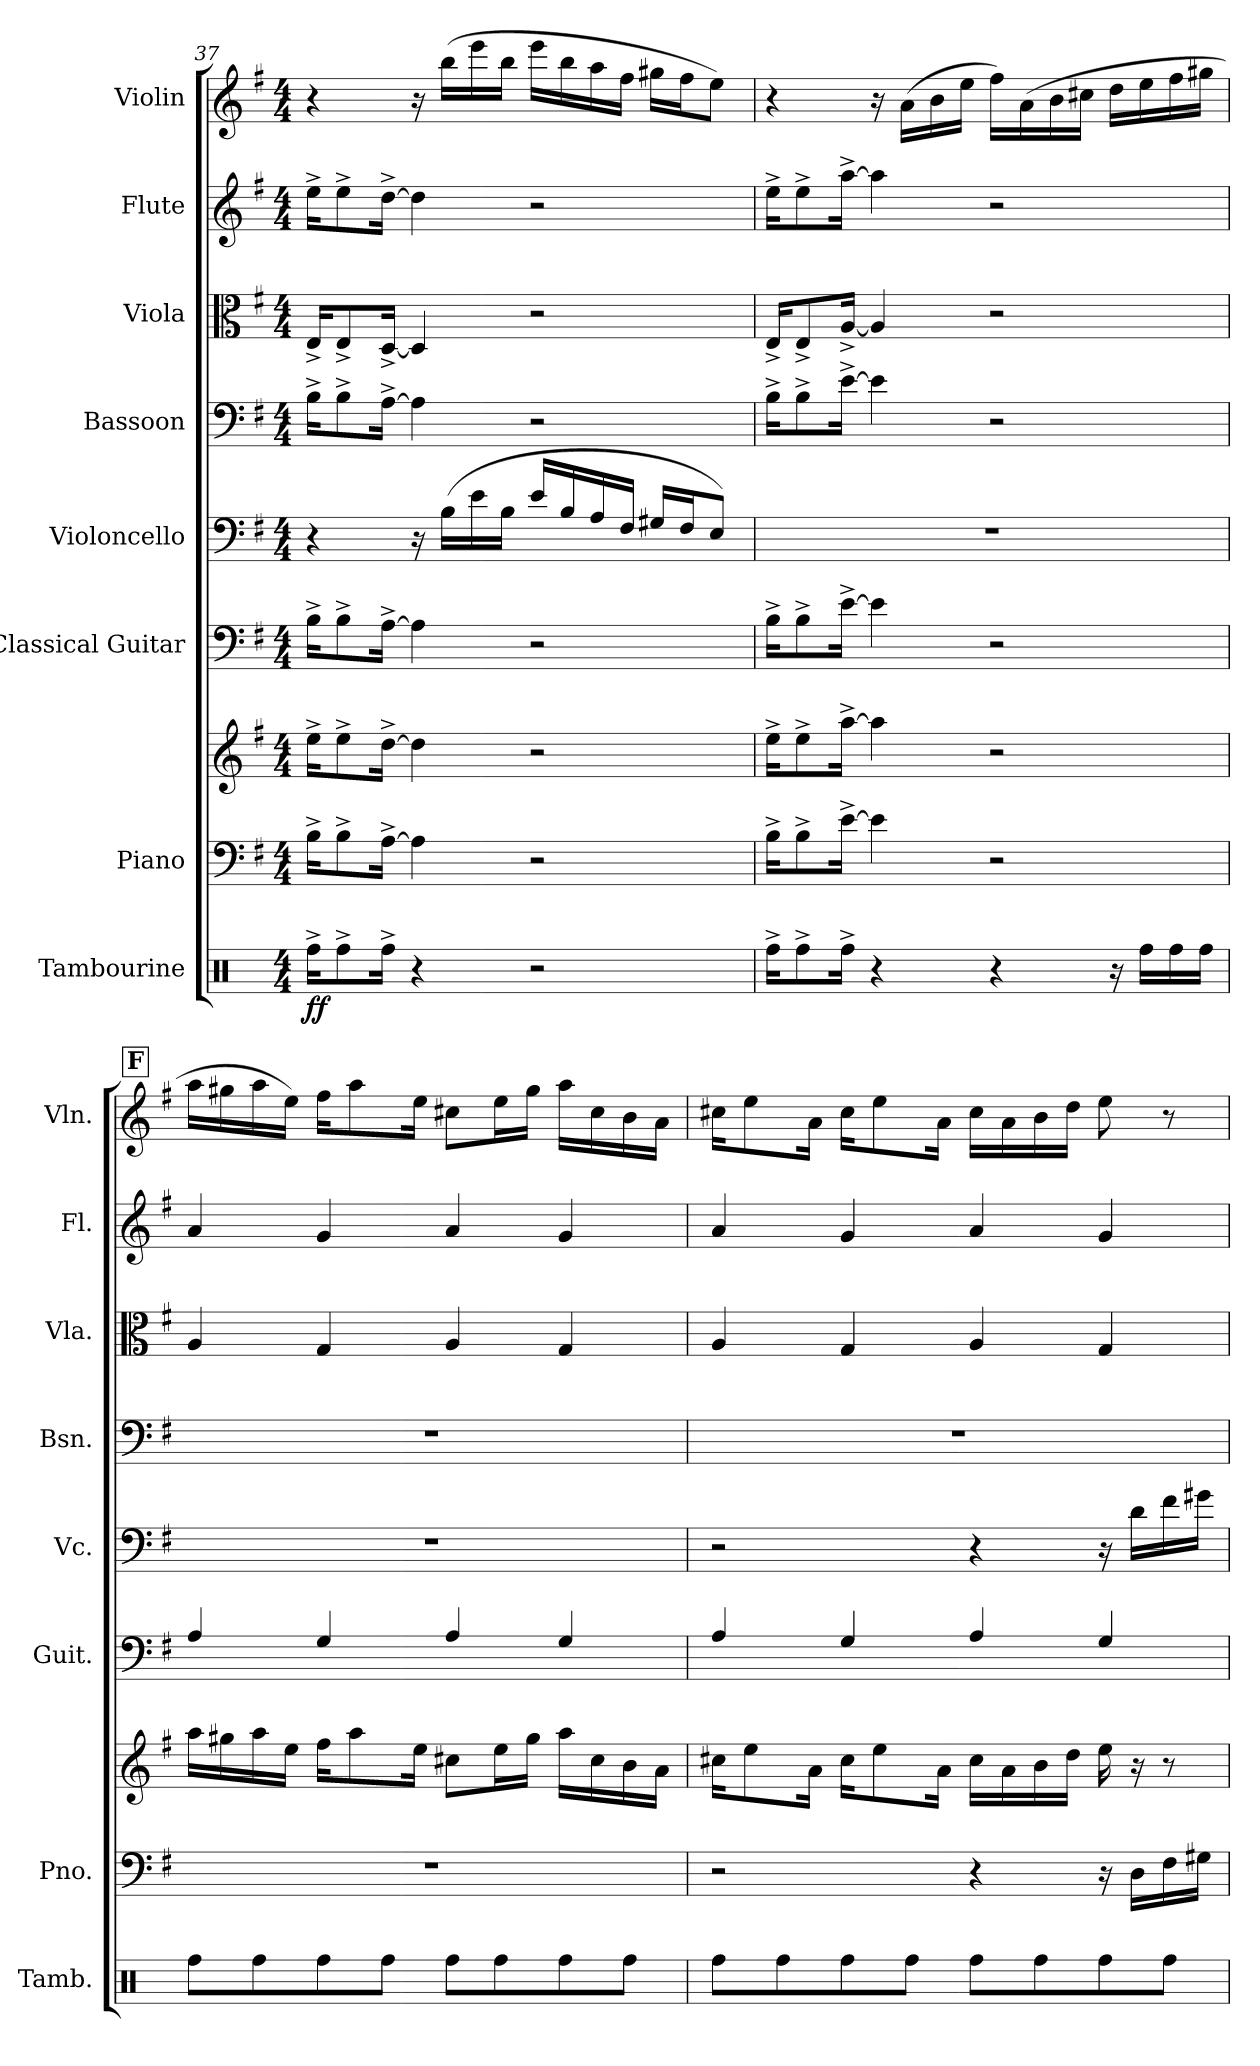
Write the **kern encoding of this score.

**kern	**dynam	**kern	**kern	**kern	**kern	**kern	**kern	**kern	**kern
*part8	*part8	*part7	*part7	*part6	*part5	*part4	*part3	*part2	*part1
*staff9	*staff9	*staff8	*staff7	*staff6	*staff5	*staff4	*staff3	*staff2	*staff1
*I"Tambourine	*	*I"Piano	*	*I"Classical Guitar	*I"Violoncello	*I"Bassoon	*I"Viola	*I"Flute	*I"Violin
*I'Tamb.	*	*I'Pno.	*	*I'Guit.	*I'Vc.	*I'Bsn.	*I'Vla.	*I'Fl.	*I'Vln.
*clefX	*	*clefF4	*clefG2	*clefF4	*clefF4	*clefF4	*clefC3	*clefG2	*clefG2
*k[]	*	*k[f#]	*k[f#]	*k[f#]	*k[f#]	*k[f#]	*k[f#]	*k[f#]	*k[f#]
*M4/4	*	*M4/4	*M4/4	*M4/4	*M4/4	*M4/4	*M4/4	*M4/4	*M4/4
=37	=37	=37	=37	=37	=37	=37	=37	=37	=37
!	!LO:DY:b	!	!	!	!	!	!	!	!
!	!LO:DY:n=1:b	!	!	!	!	!	!	!	!
16Rff^\KL	f f	16B^\KL	16ee^\KL	16B^\KL	4r	16B^\KL	16E^/KL	16ee^\KL	4r
8Rff^\	.	8B^\	8ee^\	8B^\	.	8B^\	8E^/	8ee^\	.
16Rff^\Jk	.	[16A^\Jk	[16dd^\Jk	[16A^\Jk	.	[16A^\Jk	[16D^/Jk	[16dd^\Jk	.
4r	.	4A\]	4dd\]	4A\]	16r	4A\]	4D/]	4dd\]	16r
.	.	.	.	.	(16B\LL	.	.	.	(16bb\LL
.	.	.	.	.	16e\	.	.	.	16eee\
.	.	.	.	.	16B\JJ	.	.	.	16bb\JJ
2r	.	2r	2r	2r	16e/LL	2r	2r	2r	16eee\LL
.	.	.	.	.	16B/	.	.	.	16bb\
.	.	.	.	.	16A/	.	.	.	16aa\
.	.	.	.	.	16F#/JJ	.	.	.	16ff#\JJ
.	.	.	.	.	16G#X/LL	.	.	.	16gg#X\LL
.	.	.	.	.	16F#/J	.	.	.	16ff#\J
.	.	.	.	.	8E/J)	.	.	.	8ee\J)
=38	=38	=38	=38	=38	=38	=38	=38	=38	=38
16Rff^\KL	.	16B^\KL	16ee^\KL	16B^\KL	1r	16B^\KL	16E^/KL	16ee^\KL	4r
8Rff^\	.	8B^\	8ee^\	8B^\	.	8B^\	8E^/	8ee^\	.
16Rff^\Jk	.	[16e^\Jk	[16aa^\Jk	[16e^\Jk	.	[16e^\Jk	[16A^/Jk	[16aa^\Jk	.
4r	.	4e\]	4aa\]	4e\]	.	4e\]	4A/]	4aa\]	16r
.	.	.	.	.	.	.	.	.	(16a\LL
.	.	.	.	.	.	.	.	.	16b\
.	.	.	.	.	.	.	.	.	16ee\JJ
4r	.	2r	2r	2r	.	2r	2r	2r	16ff#\LL)
.	.	.	.	.	.	.	.	.	(16a\
.	.	.	.	.	.	.	.	.	16b\
.	.	.	.	.	.	.	.	.	16cc#X\JJ
16r	.	.	.	.	.	.	.	.	16dd\LL
16Rff\LL	.	.	.	.	.	.	.	.	16ee\
16Rff\	.	.	.	.	.	.	.	.	16ff#\
16Rff\JJ	.	.	.	.	.	.	.	.	16gg#X\JJ
!!LO:LB:g=z
!!LO:REH:place=s1:a:B:fs=14:t=F
=39	=39	=39	=39	=39	=39	=39	=39	=39	=39
8Rff\L	.	1r	16aa\LL	4A/	1r	1r	4A/	4a/	16aa\LL
.	.	.	16gg#X\	.	.	.	.	.	16gg#X\
8Rff\	.	.	16aa\	.	.	.	.	.	16aa\
.	.	.	16ee\JJ	.	.	.	.	.	16ee\JJ)
8Rff\	.	.	16ff#\KL	4G/	.	.	4G/	4g/	16ff#\KL
.	.	.	8aa\	.	.	.	.	.	8aa\
8Rff\J	.	.	.	.	.	.	.	.	.
.	.	.	16ee\Jk	.	.	.	.	.	16ee\Jk
8Rff\L	.	.	8cc#X\L	4A/	.	.	4A/	4a/	8cc#X\L
8Rff\	.	.	16ee\L	.	.	.	.	.	16ee\L
.	.	.	16gg#\JJ	.	.	.	.	.	16gg#\JJ
8Rff\	.	.	16aa\LL	4G/	.	.	4G/	4g/	16aa\LL
.	.	.	16cc#\	.	.	.	.	.	16cc#\
8Rff\J	.	.	16b\	.	.	.	.	.	16b\
.	.	.	16a\JJ	.	.	.	.	.	16a\JJ
=40	=40	=40	=40	=40	=40	=40	=40	=40	=40
8Rff\L	.	2r	16cc#X\KL	4A/	2r	1r	4A/	4a/	16cc#X\KL
.	.	.	8ee\	.	.	.	.	.	8ee\
8Rff\	.	.	.	.	.	.	.	.	.
.	.	.	16a\Jk	.	.	.	.	.	16a\Jk
8Rff\	.	.	16cc#\KL	4G/	.	.	4G/	4g/	16cc#\KL
.	.	.	8ee\	.	.	.	.	.	8ee\
8Rff\J	.	.	.	.	.	.	.	.	.
.	.	.	16a\Jk	.	.	.	.	.	16a\Jk
8Rff\L	.	4r	16cc#\LL	4A/	4r	.	4A/	4a/	16cc#\LL
.	.	.	16a\	.	.	.	.	.	16a\
8Rff\	.	.	16b\	.	.	.	.	.	16b\
.	.	.	16dd\JJ	.	.	.	.	.	16dd\JJ
8Rff\	.	16r	16ee\	4G/	16r	.	4G/	4g/	8ee\
.	.	16D\LL	16r	.	16d\LL	.	.	.	.
8Rff\J	.	16F#\	8r	.	16f#\	.	.	.	8r
.	.	16G#X\JJ	.	.	16g#X\JJ	.	.	.	.
=	=	=	=	=	=	=	=	=	=
*-	*-	*-	*-	*-	*-	*-	*-	*-	*-
